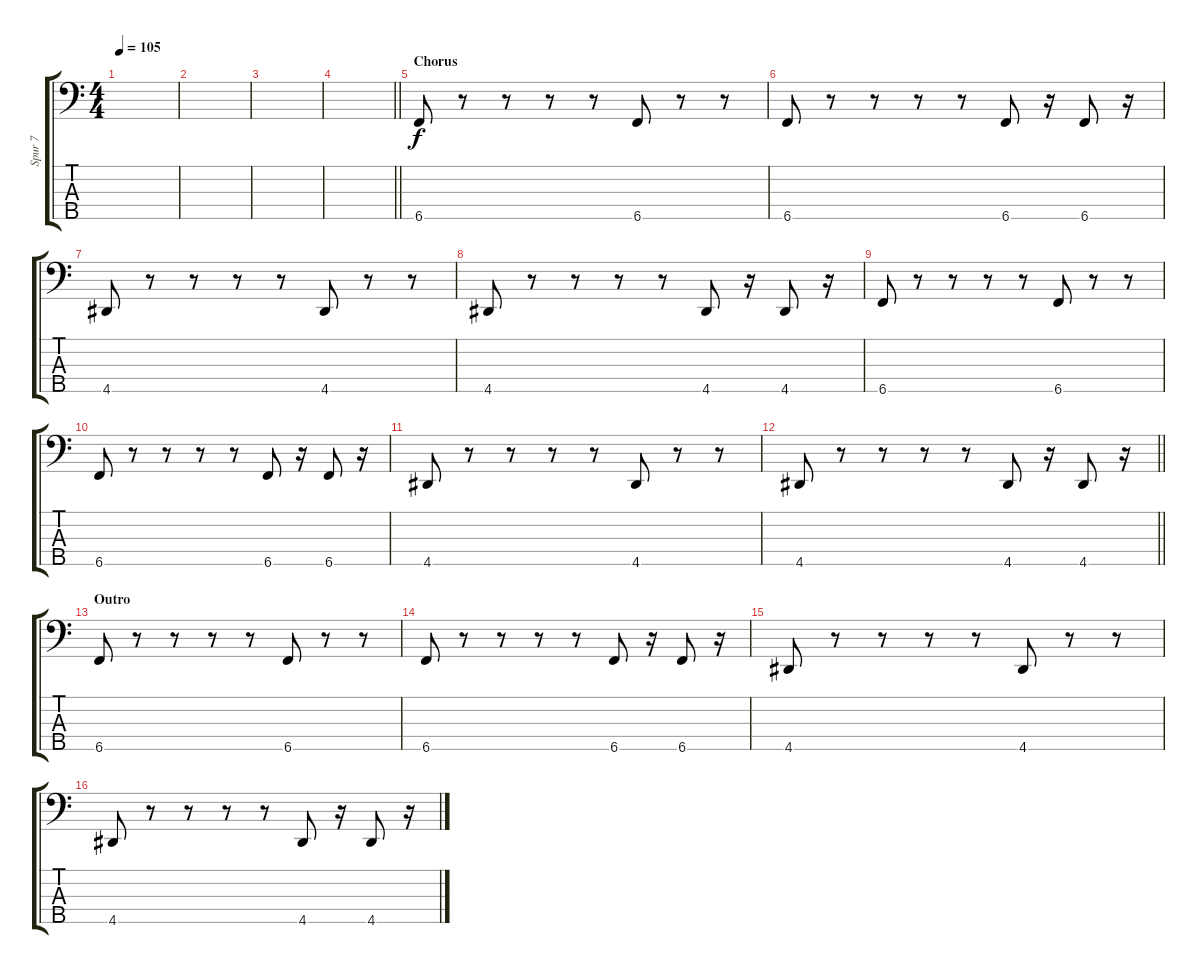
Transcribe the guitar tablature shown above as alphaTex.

\track ("Spur 7" "Spur 7") {instrument electricbassfinger}
\staff {score tabs}
\tuning (G2 D2 A1 E1 B0) {hide}
\ts (4 4)
\tempo 105
\clef f4
\ks c
|
|
|
\barLineRight lightlight
|
\section ("" "Chorus")
6.5.8 r.8 r.8 r.8 r.8 6.5.8 r.8 r.8 |
6.5.8 r.8 r.8 r.8 r.8 6.5.8 r.16 6.5.8 r.16 |
4.5.8 r.8 r.8 r.8 r.8 4.5.8 r.8 r.8 |
4.5.8 r.8 r.8 r.8 r.8 4.5.8 r.16 4.5.8 r.16 |
6.5.8 r.8 r.8 r.8 r.8 6.5.8 r.8 r.8 |
6.5.8 r.8 r.8 r.8 r.8 6.5.8 r.16 6.5.8 r.16 |
4.5.8 r.8 r.8 r.8 r.8 4.5.8 r.8 r.8 |
\barLineRight lightlight
4.5.8 r.8 r.8 r.8 r.8 4.5.8 r.16 4.5.8 r.16 |
\section ("" "Outro")
6.5.8 r.8 r.8 r.8 r.8 6.5.8 r.8 r.8 |
6.5.8 r.8 r.8 r.8 r.8 6.5.8 r.16 6.5.8 r.16 |
4.5.8 r.8 r.8 r.8 r.8 4.5.8 r.8 r.8 |
4.5.8 r.8 r.8 r.8 r.8 4.5.8 r.16 4.5.8 r.16
